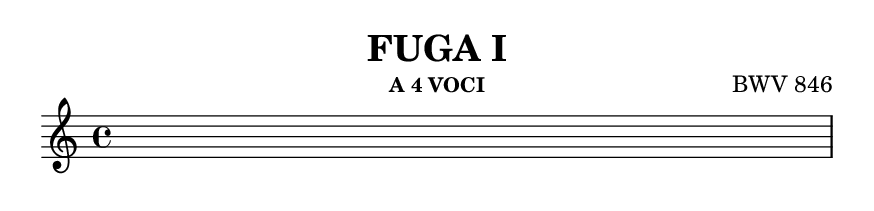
%% Generated by lilypond-book
%% Options: [exampleindent=10.16\mm,indent=0\mm,line-width=160\mm,noragged-right,paper-height=845.047\pt,paper-width=597.508\pt,papersize="a5",quote]
\include "lilypond-book-preamble.ly"


% ****************************************************************
% Start cut-&-pastable-section
% ****************************************************************

#(ly:set-option 'eps-box-padding 3.000000)



\paper {
  #(set-paper-size "a5")
  indent = 0\mm
  ragged-right = ##f
}

\layout {
  
}




% ****************************************************************
% ly snippet:
% ****************************************************************
\sourcefileline 1104
\book {
  \paper {
    indent = 0\mm
    scoreTitleMarkup = \markup {
      \fill-line {
        \null
        \override #`(direction . ,UP) {
          \dir-column {
            \center-align \fontsize #-1 \bold
              \fromproperty #'header:mycustomtext %% Camp definit per l'usuari
            \center-align \fontsize #4 \bold
              \fromproperty #'header:piece
          }
        }
        \fromproperty #'header:opus
      }
    }
  }
  \header { tagline = ##f }
  \score {
    \header {
      piece = "FUGA I"
      mycustomtext = "A 4 VOCI" %% Camp definit per l'usuari
      opus = "BWV 846"
    }
    { s1 }
  }
}


% ****************************************************************
% end ly snippet
% ****************************************************************
